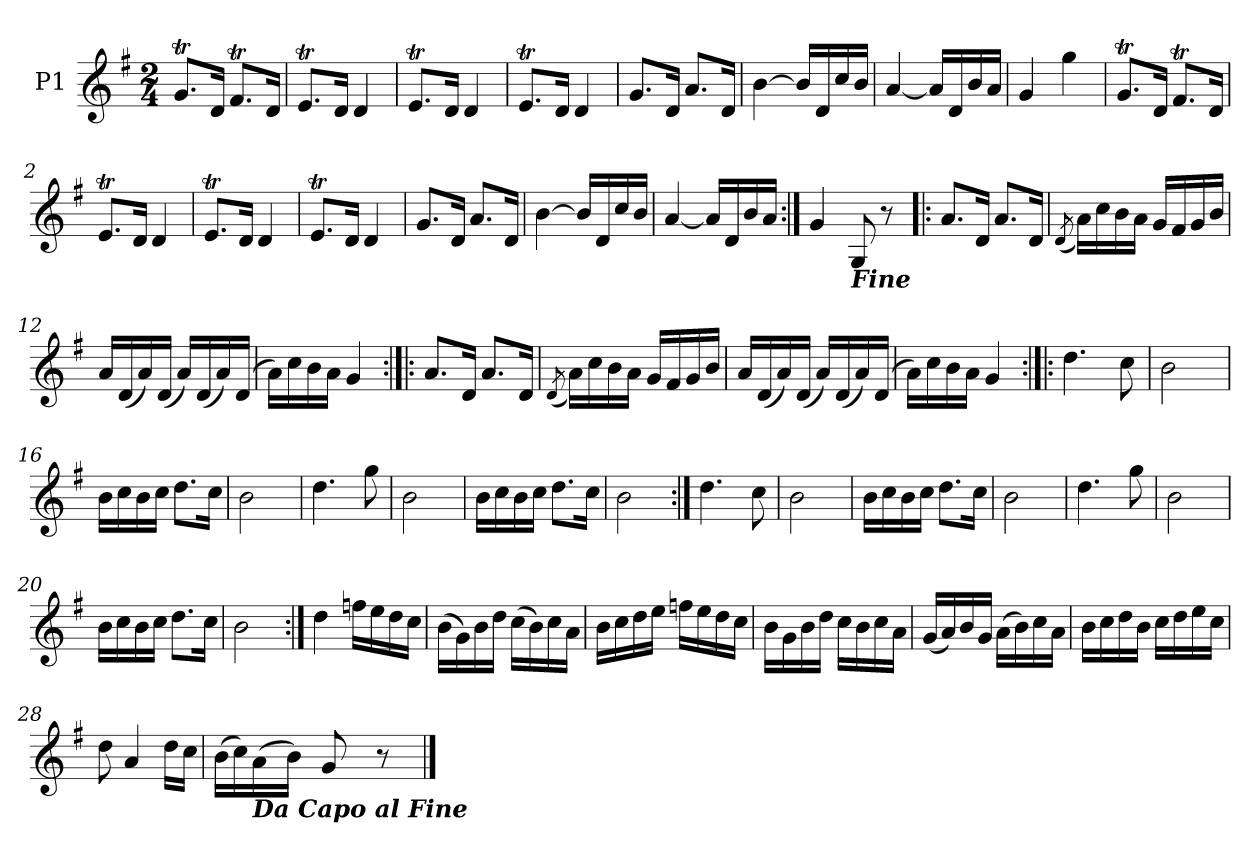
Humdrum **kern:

**kern
*part1
*staff1
*I"P1
*clefG2
*k[f#]
*G:
*M2/4
=1
8.gTL
16dJk
8.f#tL
16dJk
=2
8.eTL
16dJk
4d
=3
8.eTL
16dJk
4d
=4
8.eTL
16dJk
4d
=5
8.gL
16dJk
8.aL
16dJk
=6
[4b
16bLL]
16d
16cc
16bJJ
=7
[4a
16aLL]
16d
16b
16aJJ
=8
4g
4gg
=1
8.gTL
16dJk
8.f#tL
16dJk
=2
8.eTL
16dJk
4d
=3
8.eTL
16dJk
4d
=4
8.eTL
16dJk
4d
=5
8.gL
16dJk
8.aL
16dJk
=6
[4b
16bLL]
16d
16cc
16bJJ
=7
[4a
16aLL]
16d
16b
16aJJ
=9:|!
4g
!LO:TX:b:Bi:t=Fine
8G
8r
=10!|:
8.aL
16dJk
8.aL
16dJk
=11
(8qd/
16aLL)
16cc
16b
16aJJ
16gLL
16f#
16g
16bJJ
=12
16aLL
(16d
16a)
(16dJJ
16aLL)
(16d
16a)
(16dJJ
=13
16aLL)
16cc
16b
16aJJ
4g
=14:|!|:
8.aL
16dJk
8.aL
16dJk
=11
(8qd/
16aLL)
16cc
16b
16aJJ
16gLL
16f#
16g
16bJJ
=12
16aLL
(16d
16a)
(16dJJ
16aLL)
(16d
16a)
(16dJJ
=13
16aLL)
16cc
16b
16aJJ
4g
=14:|!|:
4.dd
8cc
=15
2b
=16
16bLL
16cc
16b
16ccJJ
8.ddL
16ccJk
=17
2b
=18
4.dd
8gg
=19
2b
=20
16bLL
16cc
16b
16ccJJ
8.ddL
16ccJk
=21
2b
=22:|!
4.dd
8cc
=15
2b
=16
16bLL
16cc
16b
16ccJJ
8.ddL
16ccJk
=17
2b
=18
4.dd
8gg
=19
2b
=20
16bLL
16cc
16b
16ccJJ
8.ddL
16ccJk
=21
2b
=22:|!
4dd
16ffnLL
16ee
16dd
16ccJJ
=23
(16bLL
16g)
16b
16ddJJ
(16ccLL
16b)
16cc
16aJJ
=24
16bLL
16cc
16dd
16eeJJ
16ffnLL
16ee
16dd
16ccJJ
=25
16bLL
16g
16b
16ddJJ
16ccLL
16b
16cc
16aJJ
=26
(16gLL
16a)
16b
16gJJ
(16aLL
16b)
16cc
16aJJ
=27
16bLL
16cc
16dd
16bJJ
16ccLL
16dd
16ee
16ccJJ
=28
8dd
4a
16ddLL
16ccJJ
=29
(16bLL
16cc)
!LO:TX:b:Bi:t=Da Capo al Fine
(16a
16bJJ)
8g
8r
==
*-
